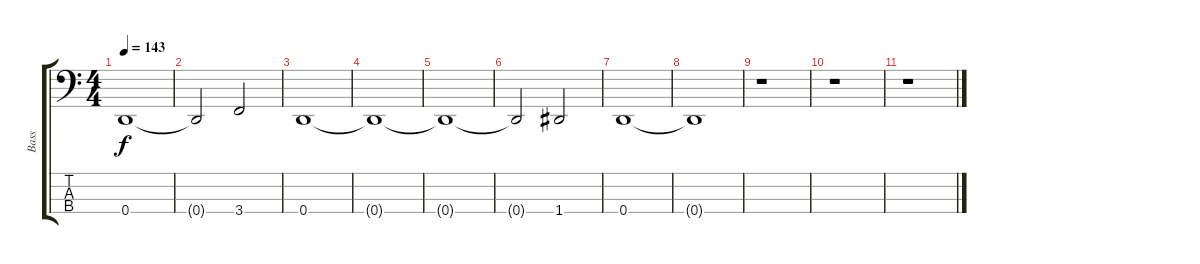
\track ("Bass" "Bass") {instrument electricbasspick}
\staff {score tabs}
\tuning (G2 D2 A1 D1) {hide}
\ts (4 4)
\tempo 143
\clef f4
\ks c
0.4{t}.1{dy f} |
0.4{t}.2 3.4.2 |
0.4.1 |
0.4{t}.1 |
0.4{t}.1 |
0.4{t}.2 1.4.2 |
0.4.1 |
0.4{t}.1 |
r.1 |
r.1 |
r.1
